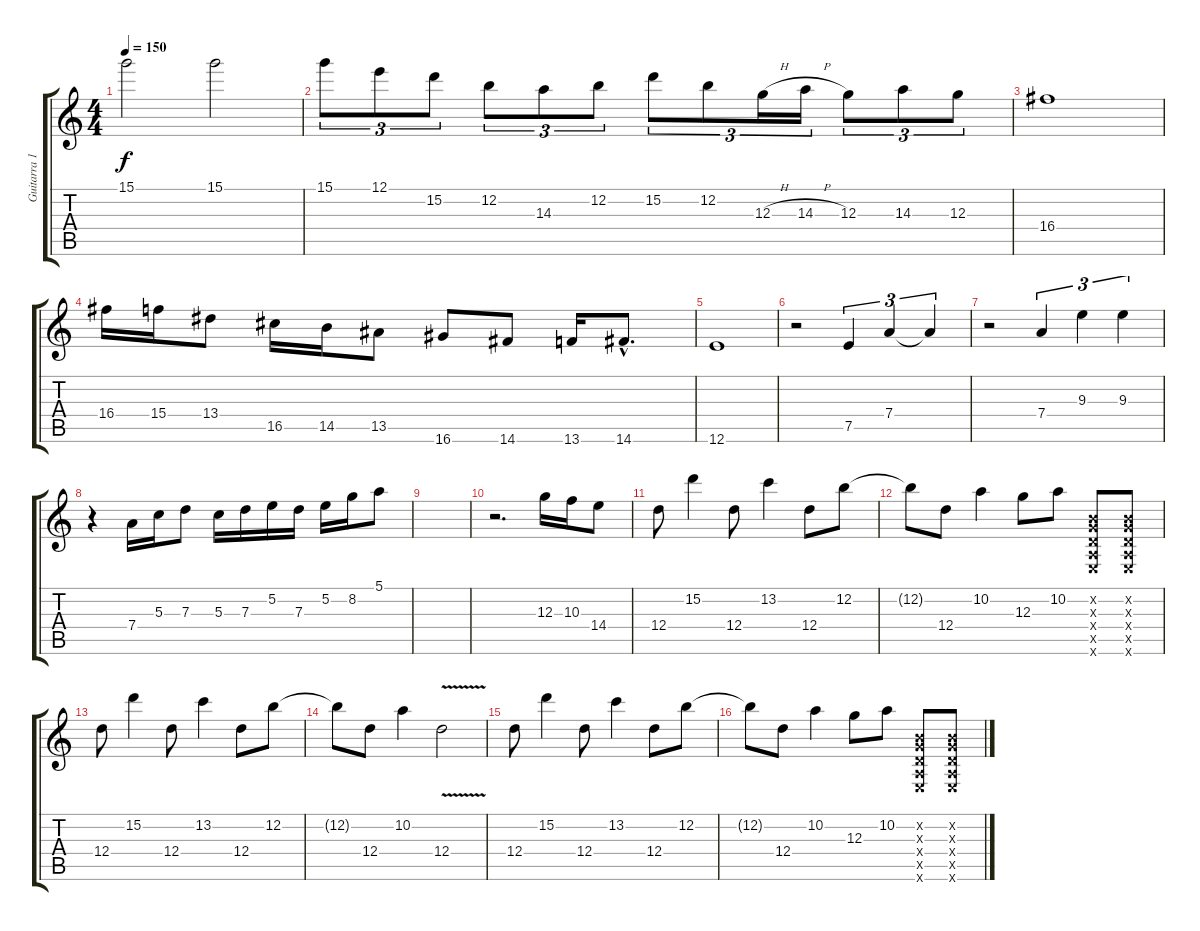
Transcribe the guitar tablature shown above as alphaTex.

\track ("Guitarra 1" "Guitarra 1") {instrument overdrivenguitar}
\staff {score tabs}
\tuning (E4 B3 G3 D3 A2 E2) {hide}
\ts (4 4)
\tempo 150
\clef g2
\ks c
15.1{t}.2{dy f} 15.1.2 |
15.1.8{tu (3 2)} 12.1.8{tu (3 2)} 15.2.8{tu (3 2)} 12.2.8{tu (3 2)} 14.3.8{tu (3 2)} 12.2.8{tu (3 2)} 15.2.8{tu (3 2)} 12.2.8{tu (3 2)} 12.3{h}.16{tu (3 2)} 14.3{h}.16{tu (3 2)} 12.3.8{tu (3 2)} 14.3.8{tu (3 2)} 12.3.8{tu (3 2)} |
16.4.1 |
16.4.16 15.4.16 13.4.8 16.5.16 14.5.16 13.5.8 16.6.8 14.6.8 13.6.16 14.6{hac}.8{d} |
12.6.1 |
r.2 7.5.4{tu (3 2)} 7.4.4{tu (3 2)} 7.4{t}.4{tu (3 2)} |
r.2 7.4.4{tu (3 2)} 9.3.4{tu (3 2)} 9.3.4{tu (3 2)} |
r.4 7.4.16 5.3.16 7.3.8 5.3.16 7.3.16 5.2.16 7.3.16 5.2.16 8.2.16 5.1.8 |
|
r.2{d} 12.3.16 10.3.16 14.4.8 |
12.4.8 15.2.4 12.4.8 13.2.4 12.4.8 12.2.8 |
12.2{t}.8 12.4.8 10.2.4 12.3.8 10.2.8 (0.2{x} 0.3{x} 0.4{x} 0.5{x} 0.6{x}).8 (0.2{x} 0.3{x} 0.4{x} 0.5{x} 0.6{x}).8 |
12.4.8 15.2.4 12.4.8 13.2.4 12.4.8 12.2.8 |
12.2{t}.8 12.4.8 10.2.4 12.4{v}.2 |
12.4.8 15.2.4 12.4.8 13.2.4 12.4.8 12.2.8 |
12.2{t}.8 12.4.8 10.2.4 12.3.8 10.2.8 (0.2{x} 0.3{x} 0.4{x} 0.5{x} 0.6{x}).8 (0.2{x} 0.3{x} 0.4{x} 0.5{x} 0.6{x}).8
